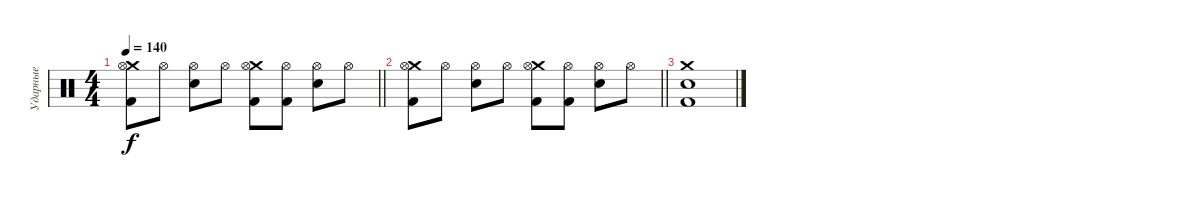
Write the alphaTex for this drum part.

\track ("Ударные" "Ударные") {instrument percussion}
\staff {score}
\articulation defaults
\ts (4 4)
\tempo 140
\clef neutral
\barLineRight lightlight
\ks c
("Crash medium (hit)" "Hi-Hat (open)" "Kick (hit) 2").8{dy f} "Hi-Hat (open)".8 ("Hi-Hat (open)" "Electric Snare (hit)").8 "Hi-Hat (open)".8 ("Crash medium (hit)" "Hi-Hat (open)" "Kick (hit) 2").8 ("Hi-Hat (open)" "Kick (hit) 2").8 ("Hi-Hat (open)" "Electric Snare (hit)").8 "Hi-Hat (open)".8 |
\barLineRight lightlight
("Crash medium (hit)" "Hi-Hat (open)" "Kick (hit) 2").8 "Hi-Hat (open)".8 ("Hi-Hat (open)" "Electric Snare (hit)").8 "Hi-Hat (open)".8 ("Crash medium (hit)" "Hi-Hat (open)" "Kick (hit) 2").8 ("Hi-Hat (open)" "Kick (hit) 2").8 ("Hi-Hat (open)" "Electric Snare (hit)").8 "Hi-Hat (open)".8 |
("Electric Snare (hit)" "Kick (hit) 2" "Crash medium (hit)").1
